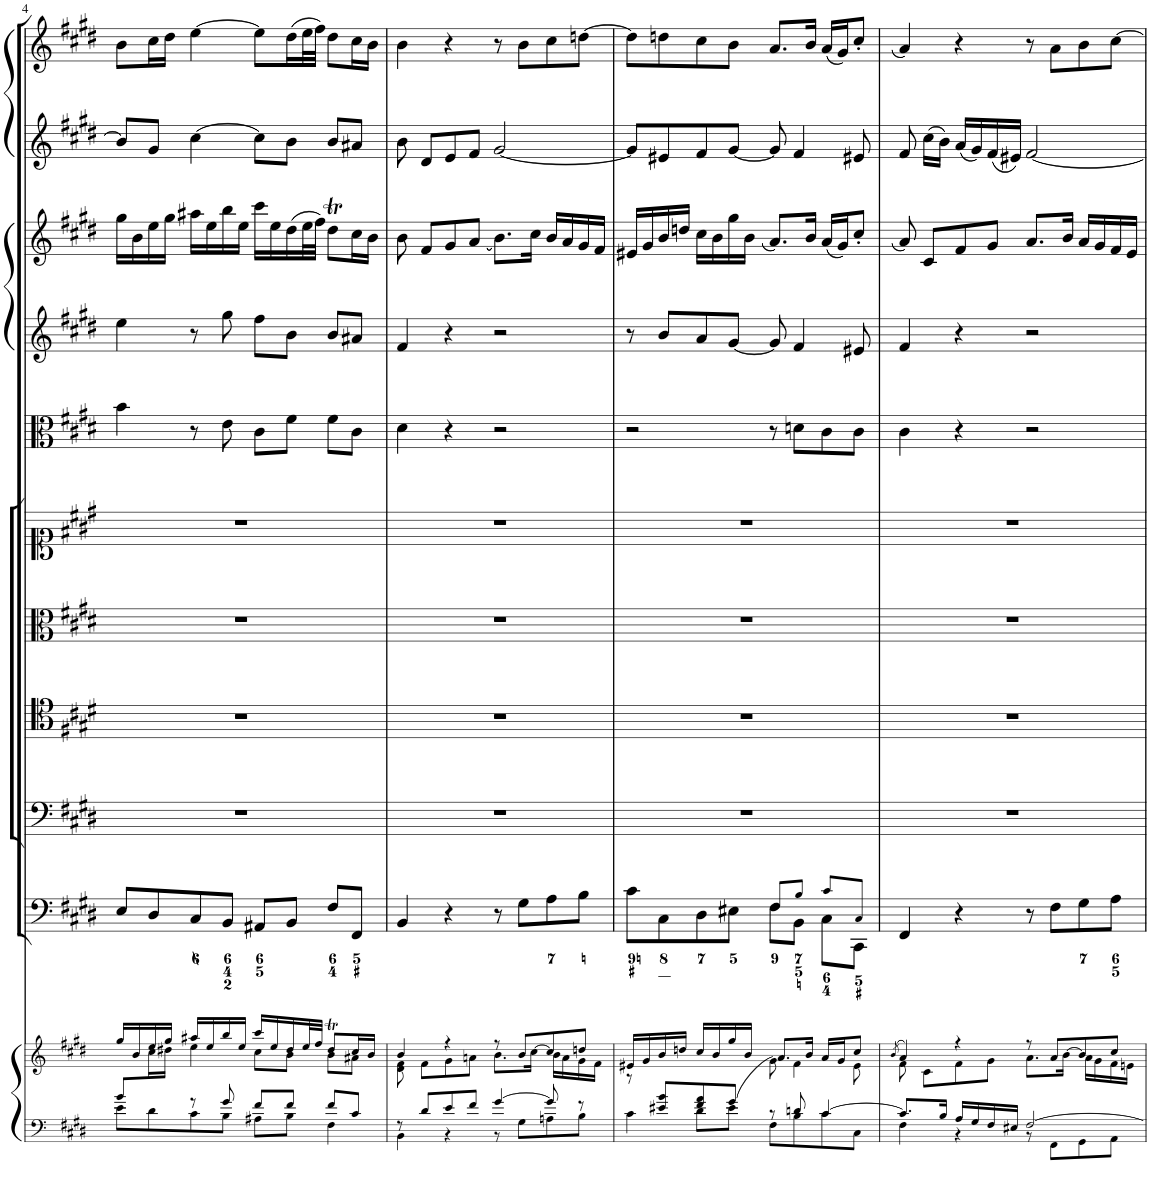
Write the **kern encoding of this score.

**kern	**kern	**kern	**kern	**kern	**kern	**kern	**kern	**kern	**kern	**kern	**kern
*part11	*part11	*part10	*part9	*part8	*part7	*part6	*part5	*part4	*part3	*part2	*part1
*staff12	*staff11	*staff10	*staff9	*staff8	*staff7	*staff6	*staff5	*staff4	*staff3	*staff2	*staff1
*I"Piano reduction	*	*I"Continuo	*I"Basso	*I"Tenore	*I"Alto	*I"Soprano	*I"Viola	*I"Violino II	*I"Violino I	*I"Oboe d'amore II	*I"Oboe d'amore I
*I'Pno	*	*	*	*	*	*	*I'Vla	*I'Vln	*I'Vln	*I'Ob	*I'Ob
!!LO:PB:g=z
*clefF4	*clefG2	*clefF4	*clefF4	*clefC4	*clefC3	*clefC1	*clefC3	*clefG2	*clefG2	*clefG2	*clefG2
*k[f#c#g#d#]	*k[f#c#g#d#]	*k[f#c#g#d#]	*k[f#c#g#d#]	*k[f#c#g#d#]	*k[f#c#g#d#]	*k[f#c#g#d#]	*k[f#c#g#d#]	*k[f#c#g#d#]	*k[f#c#g#d#]	*k[f#c#g#d#]	*k[f#c#g#d#]
*M4/4	*M4/4	*M4/4	*M4/4	*M4/4	*M4/4	*M4/4	*M4/4	*M4/4	*M4/4	*M4/4	*M4/4
*met(c)	*met(c)	*met(c)	*met(c)	*met(c)	*met(c)	*met(c)	*met(c)	*met(c)	*met(c)	*met(c)	*met(c)
=4	=4	=4	=4	=4	=4	=4	=4	=4	=4	=4	=4
*^	*^	*	*	*	*	*	*	*	*	*	*
*	*^	*	*	*	*	*	*	*	*	*	*	*	*
8b/L	4ryy	8e\L	16gg#/LL	8ryy	8E/L	1r	1r	1r	1r	4b\	4ee\	16gg#\LL	8b/L]	8b\L
.	.	.	16b/	.	.	.	.	.	.	.	.	16b\	.	.
2..ryy	.	8d#\	16ee/	16cc#\L	8D#/	.	.	.	.	.	.	16ee\	8g#/J	16cc#\L
.	.	.	16gg#/JJ	16dd#X\JJ	.	.	.	.	.	.	.	16gg#\JJ	.	16dd#\JJ
.	8r	8c#\	16aa#X/LL	4ee\	8C#/	.	.	.	.	8r	8r	16aa#X\LL	[4cc#\	[4ee\
.	.	.	16ee/	.	.	.	.	.	.	.	.	16ee\	.	.
.	8g#/	8B\J	16bb/	.	8BB/J	.	.	.	.	8e\	8gg#\	16bb\	.	.
.	.	.	16ee/JJ	.	.	.	.	.	.	.	.	16ee\JJ	.	.
.	8f#/L	8A#X\L	16ccc#/LL	8cc#\L	8AA#X/L	.	.	.	.	8c#\L	8ff#\L	16ccc#\LL	8cc#\L]	8ee\L]
.	.	.	16ee/	.	.	.	.	.	.	.	.	16ee\	.	.
.	8f#/J	8B\J	16dd#/	8b\J	8BB/J	.	.	.	.	8f#\J	8b\J	(16dd#\	8b\J	(16dd#\L
.	.	.	32ee/L	.	.	.	.	.	.	.	.	32ee\L	.	32ee\L
.	.	.	32ff#/JJJ	.	.	.	.	.	.	.	.	32ff#\JJJ)	.	32ff#\JJJ)
.	8f#/L	4F#\	8dd#t/L	8b\L	8F#/L	.	.	.	.	8f#\L	8b/L	8dd#t\L	8b/L	8dd#\L
.	8c#/J	.	16cc#/L	8a#X\J	8FF#/J	.	.	.	.	8c#\J	8a#X/J	16cc#\L	8a#X/J	16cc#\L
.	.	.	16b/JJ	.	.	.	.	.	.	.	.	16b\JJ	.	16b\JJ
*	*v	*v	*	*	*	*	*	*	*	*	*	*	*	*
=5	=5	=5	=5	=5	=5	=5	=5	=5	=5	=5	=5	=5	=5
8r	4BB\	4b/	8d#\ 8f#\	4BB/	1r	1r	1r	1r	4d#\	4f#/	8b\	8b\	4b\
8d#/L	.	.	8f#\L	.	.	.	.	.	.	.	8f#/L	8d#/L	.
8e/	4r	4r	8g#\	4r	.	.	.	.	4r	4r	8g#/	8e/	4r
8f#/J	.	.	8an\J	.	.	.	.	.	.	.	8a/J	8f#/J	.
.	.	.	.	.	.	.	.	.	.	.	(qa	.	.
[4g#/	8r	8r	8.b\L	8r	.	.	.	.	2r	2r	8.b\L)	[2g#/	8r
.	8G#\L	8b/L	.	8G#\L	.	.	.	.	.	.	.	.	8b\L
.	.	.	[>16cc#\Jk	.	.	.	.	.	.	.	16cc#\Jk	.	.
8g#/]	8An\	8cc#/]	16b\LL	8A\	.	.	.	.	.	.	16b/LL	.	8cc#\
.	.	.	16a\	.	.	.	.	.	.	.	16a/	.	.
8r	8B\J	8ddn/J	16g#\	8B\J	.	.	.	.	.	.	16g#/	.	[8ddn\J
.	.	.	16f#\JJ	.	.	.	.	.	.	.	16f#/JJ	.	.
=6	=6	=6	=6	=6	=6	=6	=6	=6	=6	=6	=6	=6	=6
*	*	*	*	*^	*	*	*	*	*	*	*	*	*
8ryy	4c#\	16e#X/LL	8r	8c#\L	2ryy	1r	1r	1r	1r	2r	8r	16e#X/LL	8g#/L]	8dd\L]
.	.	16g#/	.	.	.	.	.	.	.	.	.	16g#/	.	.
8e#X/ 8b/L	.	16b/	8ryy	8C#\	.	.	.	.	.	.	8b/L	16b/	8e#X/	8ddn\
.	.	16ddn/JJ	.	.	.	.	.	.	.	.	.	16ddn/JJ	.	.
8f#/ 8a/	8d#\L	16cc#/LL	4ryy	8D#\	.	.	.	.	.	.	8a/	16cc#\LL	8f#/	8cc#\
.	.	16b/	.	.	.	.	.	.	.	.	.	16b\	.	.
[8g#/J	8e#\J	16gg#/	.	8E#X\J	.	.	.	.	.	.	[8g#/J	16gg#\	[8g#/J	8b\J
.	.	16b/JJ	.	.	.	.	.	.	.	.	.	16b\JJ	.	.
.	.	.	.	.	.	.	.	.	.	.	.	(qb	.	.
8r	8F#\L	8.a/L	8g#\]	8F#!/L	8F#\L	.	.	.	.	8r	8g#/]	8.a/L)	8g#/]	8.a/L
8dn/	8B\	.	4f#\	8B!/J	8BB\J	.	.	.	.	8dn\L	4f#/	.	4f#/	.
.	.	16b/Jk	.	.	.	.	.	.	.	.	.	16b/Jk	.	16b/Jk
[4c#/	8c#\	16a/LL	.	8c#!/L	8C#\L	.	.	.	.	8c#\	.	(16a/LL	.	(16a/LL
.	.	16g#/J	.	.	.	.	.	.	.	.	.	16g#/J)	.	16g#/J)
.	8C#\J	8cc#/J	8e#\	8C#!/J	8CC#\J	.	.	.	.	8c#\J	8e#X/	8cc#'/J	8e#X/	8cc#'/J
*	*	*	*	*v	*v	*	*	*	*	*	*	*	*	*
=7	=7	=7	=7	=7	=7	=7	=7	=7	=7	=7	=7	=7	=7
.	.	(>8qb/	.	.	.	.	.	.	.	.	(qb	.	(qb
8.c#/L]	4F#\	4a/)	8f#\	4FF#/	1r	1r	1r	1r	4c#\	4f#/	8a/)	8f#/	4a/)
.	.	.	8c#\L	.	.	.	.	.	.	.	8c#/L	(16cc#\LL	.
16B/Jk	.	.	.	.	.	.	.	.	.	.	.	16b\JJ)	.
16A/LL	4r	4r	8f#\	4r	.	.	.	.	4r	4r	8f#/	(16a/LL	4r
16G#/	.	.	.	.	.	.	.	.	.	.	.	16g#/)	.
16F#/	.	.	8g#\J	.	.	.	.	.	.	.	8g#/J	(16f#/	.
16E#X/JJ	.	.	.	.	.	.	.	.	.	.	.	16e#X/JJ)	.
[2F#/	8r	8r	8.a\L	8r	.	.	.	.	2r	2r	8.a/L	[2f#/	8r
.	8FF#\L	8a/L	.	8F#\L	.	.	.	.	.	.	.	.	8a\L
.	.	.	[>16b\Jk	.	.	.	.	.	.	.	16b/Jk	.	.
.	8GG#\	8b/]	16a\LL	8G#\	.	.	.	.	.	.	16a/LL	.	8b\
.	.	.	16g#\	.	.	.	.	.	.	.	16g#/	.	.
.	8AA\J	8cc#/J	16f#\	8A\J	.	.	.	.	.	.	16f#/	.	[8cc#\J
.	.	.	16en\JJ	.	.	.	.	.	.	.	16e/JJ	.	.
*v	*v	*	*	*	*	*	*	*	*	*	*	*	*
*	*v	*v	*	*	*	*	*	*	*	*	*	*
=	=	=	=	=	=	=	=	=	=	=	=
*-	*-	*-	*-	*-	*-	*-	*-	*-	*-	*-	*-
